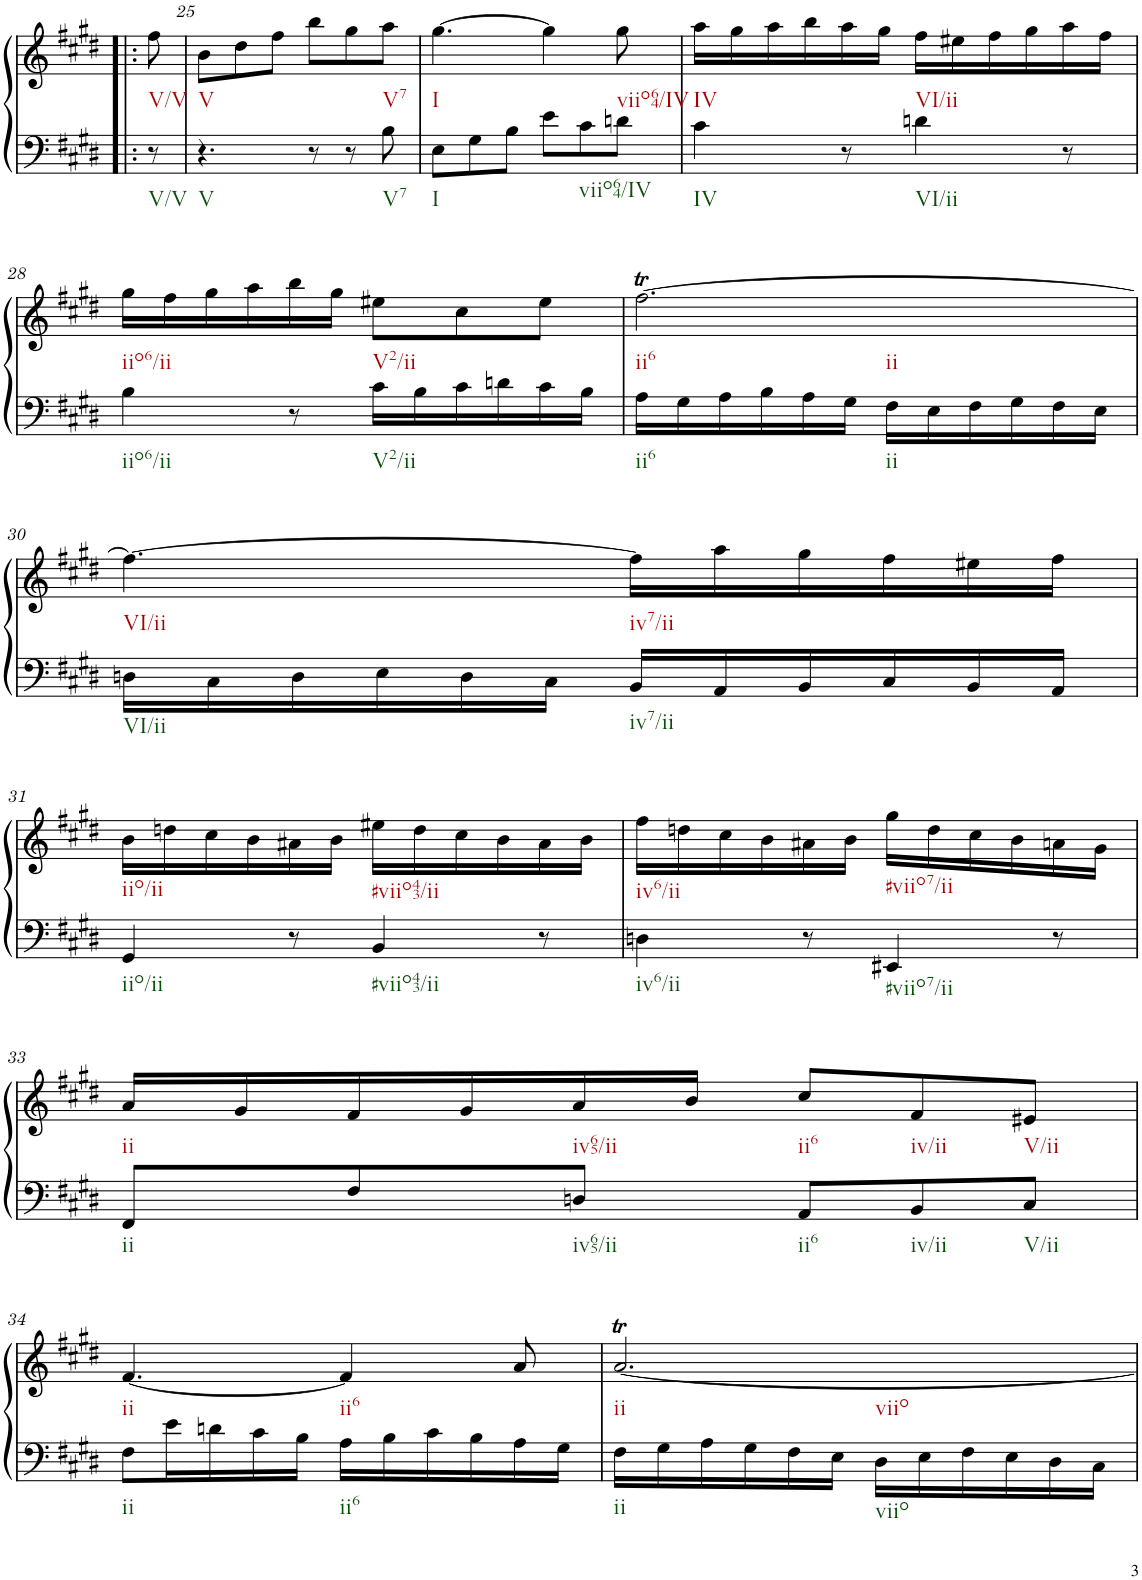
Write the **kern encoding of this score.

**kern	**kern
*part1	*part1
*staff2	*staff1
*I"Klavier linke Hand	*
!!LO:PB:g=z
*clefF4	*clefG2
*k[f#c#g#d#]	*k[f#c#g#d#]
*M6/8	*M6/8
=24X1!|:	=24X1!|:
8r	8ff#\
=25	=25
4.r	8b\L
.	8dd#\
.	8ff#\J
8r	8bb\L
8r	8gg#\
8B\	8aa\J
=26	=26
8E\L	[4.gg#\
8G#\	.
8B\J	.
8e\L	4gg#\]
8c#\	.
8dn\J	8gg#\
=27	=27
4c#\	16aa\LL
.	16gg#\
.	16aa\
.	16bb\
8r	16aa\
.	16gg#\JJ
4dn\	16ff#\LL
.	16ee#X\
.	16ff#\
.	16gg#\
8r	16aa\
.	16ff#\JJ
!!LO:LB:g=z
=28	=28
4B\	16gg#\LL
.	16ff#\
.	16gg#\
.	16aa\
8r	16bb\
.	16gg#\JJ
16c#\LL	8ee#X\L
16B\	.
16c#\	8cc#\
16dn\	.
16c#\	8ee#\J
16B\JJ	.
=29	=29
16A\LL	[2.ff#T\
16G#\	.
16A\	.
16B\	.
16A\	.
16G#\JJ	.
16F#\LL	.
16E\	.
16F#\	.
16G#\	.
16F#\	.
16E\JJ	.
!!LO:LB:g=z
=30	=30
16Dn\LL	4.ff#\_
16C#\	.
16D\	.
16E\	.
16D\	.
16C#\JJ	.
16BB/LL	16ff#\LL]
16AA/	16aa\
16BB/	16gg#\
16C#/	16ff#\
16BB/	16ee#X\
16AA/JJ	16ff#\JJ
!!LO:LB:g=z
=31	=31
4GG#/	16b\LL
.	16ddn\
.	16cc#\
.	16b\
8r	16a#X\
.	16b\JJ
4BB/	16ee#X\LL
.	16dd\
.	16cc#\
.	16b\
8r	16a#\
.	16b\JJ
=32	=32
4Dn\	16ff#\LL
.	16ddn\
.	16cc#\
.	16b\
8r	16a#X\
.	16b\JJ
4EE#X/	16gg#\LL
.	16dd\
.	16cc#\
.	16b\
8r	16an\
.	16g#\JJ
!!LO:LB:g=z
=33	=33
8FF#/L	16a/LL
.	16g#/
8F#/	16f#/
.	16g#/
8Dn/J	16a/
.	16b/JJ
8AA/L	8cc#/L
8BB/	8f#/
8C#/J	8e#X/J
!!LO:LB:g=z
=34	=34
8F#\L	[4.f#/
16e\L	.
16dn\	.
16c#\	.
16B\JJ	.
16A\LL	4f#/]
16B\	.
16c#\	.
16B\	.
16A\	8a/
16G#\JJ	.
=35	=35
16F#\LL	[2.aT/
16G#\	.
16A\	.
16G#\	.
16F#\	.
16E\JJ	.
16D#\LL	.
16E\	.
16F#\	.
16E\	.
16D#\	.
16C#\JJ	.
=	=
*-	*-
